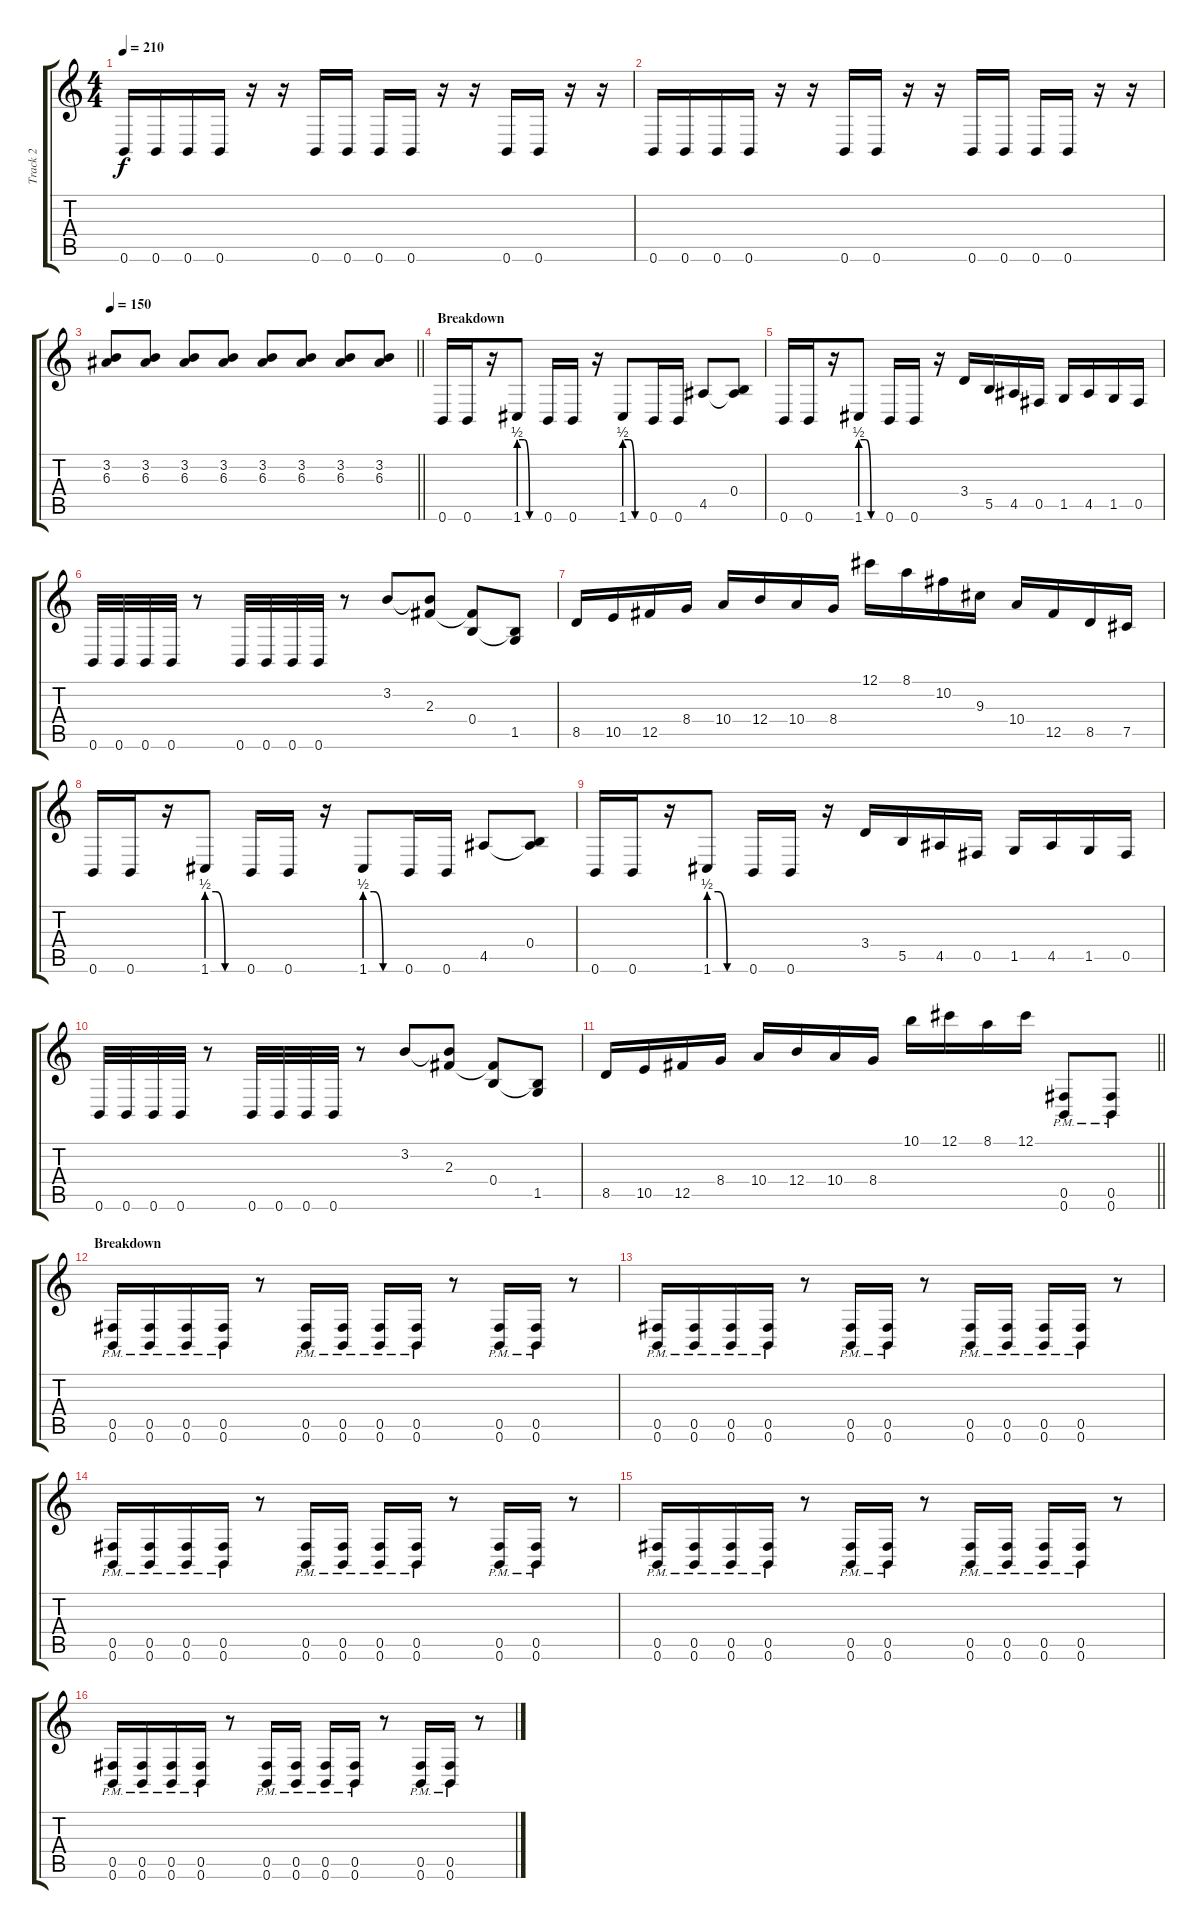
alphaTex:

\track ("Track 2" "Track 2") {instrument overdrivenguitar}
\staff {score tabs}
\tuning (Db4 Ab3 E3 B2 Gb2 B1) {hide}
\ts (4 4)
\tempo 210
\clef g2
\ks c
0.6.16{dy f} 0.6.16 0.6.16 0.6.16 r.16 r.16 0.6.16 0.6.16 0.6.16 0.6.16 r.16 r.16 0.6.16 0.6.16 r.16 r.16 |
0.6.16 0.6.16 0.6.16 0.6.16 r.16 r.16 0.6.16 0.6.16 r.16 r.16 0.6.16 0.6.16 0.6.16 0.6.16 r.16 r.16 |
\tempo 150
\barLineRight lightlight
(3.2 6.3).8 (3.2 6.3).8 (3.2 6.3).8 (3.2 6.3).8 (3.2 6.3).8 (3.2 6.3).8 (3.2 6.3).8 (3.2 6.3).8 |
\section ("" "Breakdown")
0.6.16 0.6.16 r.16 1.6{be (custom 0 2 15 2 30 0 60 0)}.8 0.6.16 0.6.16 r.16 1.6{be (custom 0 2 15 2 30 0 60 0)}.8 0.6.16 0.6.16 4.5.8 (0.4 4.5{t}).8 |
0.6.16 0.6.16 r.16 1.6{be (custom 0 2 15 2 30 0 60 0)}.8 0.6.16 0.6.16 r.16 3.4.16 5.5.16 4.5.16 0.5.16 1.5.16 4.5.16 1.5.16 0.5.16 |
0.6.32 0.6.32 0.6.32 0.6.32 r.8 0.6.32 0.6.32 0.6.32 0.6.32 r.8 3.2.8 (3.2{t} 2.3).8 (2.3{t} 0.4).8 (0.4{t} 1.5).8 |
8.5.16 10.5.16 12.5.16 8.4.16 10.4.16 12.4.16 10.4.16 8.4.16 12.1.16 8.1.16 10.2.16 9.3.16 10.4.16 12.5.16 8.5.16 7.5.16 |
0.6.16 0.6.16 r.16 1.6{be (custom 0 2 15 2 30 0 60 0)}.8 0.6.16 0.6.16 r.16 1.6{be (custom 0 2 15 2 30 0 60 0)}.8 0.6.16 0.6.16 4.5.8 (0.4 4.5{t}).8 |
0.6.16 0.6.16 r.16 1.6{be (custom 0 2 15 2 30 0 60 0)}.8 0.6.16 0.6.16 r.16 3.4.16 5.5.16 4.5.16 0.5.16 1.5.16 4.5.16 1.5.16 0.5.16 |
0.6.32 0.6.32 0.6.32 0.6.32 r.8 0.6.32 0.6.32 0.6.32 0.6.32 r.8 3.2.8 (3.2{t} 2.3).8 (2.3{t} 0.4).8 (0.4{t} 1.5).8 |
\barLineRight lightlight
8.5.16 10.5.16 12.5.16 8.4.16 10.4.16 12.4.16 10.4.16 8.4.16 10.1.16 12.1.16 8.1.16 12.1.16 (0.5{pm} 0.6{pm}).8 (0.5{pm} 0.6{pm}).8 |
\section ("" "Breakdown")
(0.5{pm} 0.6{pm}).16 (0.5{pm} 0.6{pm}).16 (0.5{pm} 0.6{pm}).16 (0.5{pm} 0.6{pm}).16 r.8 (0.5{pm} 0.6{pm}).16 (0.5{pm} 0.6{pm}).16 (0.5{pm} 0.6{pm}).16 (0.5{pm} 0.6{pm}).16 r.8 (0.5{pm} 0.6{pm}).16 (0.5{pm} 0.6{pm}).16 r.8 |
(0.5{pm} 0.6{pm}).16 (0.5{pm} 0.6{pm}).16 (0.5{pm} 0.6{pm}).16 (0.5{pm} 0.6{pm}).16 r.8 (0.5{pm} 0.6{pm}).16 (0.5{pm} 0.6{pm}).16 r.8 (0.5{pm} 0.6{pm}).16 (0.5{pm} 0.6{pm}).16 (0.5{pm} 0.6{pm}).16 (0.5{pm} 0.6{pm}).16 r.8 |
(0.5{pm} 0.6{pm}).16 (0.5{pm} 0.6{pm}).16 (0.5{pm} 0.6{pm}).16 (0.5{pm} 0.6{pm}).16 r.8 (0.5{pm} 0.6{pm}).16 (0.5{pm} 0.6{pm}).16 (0.5{pm} 0.6{pm}).16 (0.5{pm} 0.6{pm}).16 r.8 (0.5{pm} 0.6{pm}).16 (0.5{pm} 0.6{pm}).16 r.8 |
(0.5{pm} 0.6{pm}).16 (0.5{pm} 0.6{pm}).16 (0.5{pm} 0.6{pm}).16 (0.5{pm} 0.6{pm}).16 r.8 (0.5{pm} 0.6{pm}).16 (0.5{pm} 0.6{pm}).16 r.8 (0.5{pm} 0.6{pm}).16 (0.5{pm} 0.6{pm}).16 (0.5{pm} 0.6{pm}).16 (0.5{pm} 0.6{pm}).16 r.8 |
(0.5{pm} 0.6{pm}).16 (0.5{pm} 0.6{pm}).16 (0.5{pm} 0.6{pm}).16 (0.5{pm} 0.6{pm}).16 r.8 (0.5{pm} 0.6{pm}).16 (0.5{pm} 0.6{pm}).16 (0.5{pm} 0.6{pm}).16 (0.5{pm} 0.6{pm}).16 r.8 (0.5{pm} 0.6{pm}).16 (0.5{pm} 0.6{pm}).16 r.8
